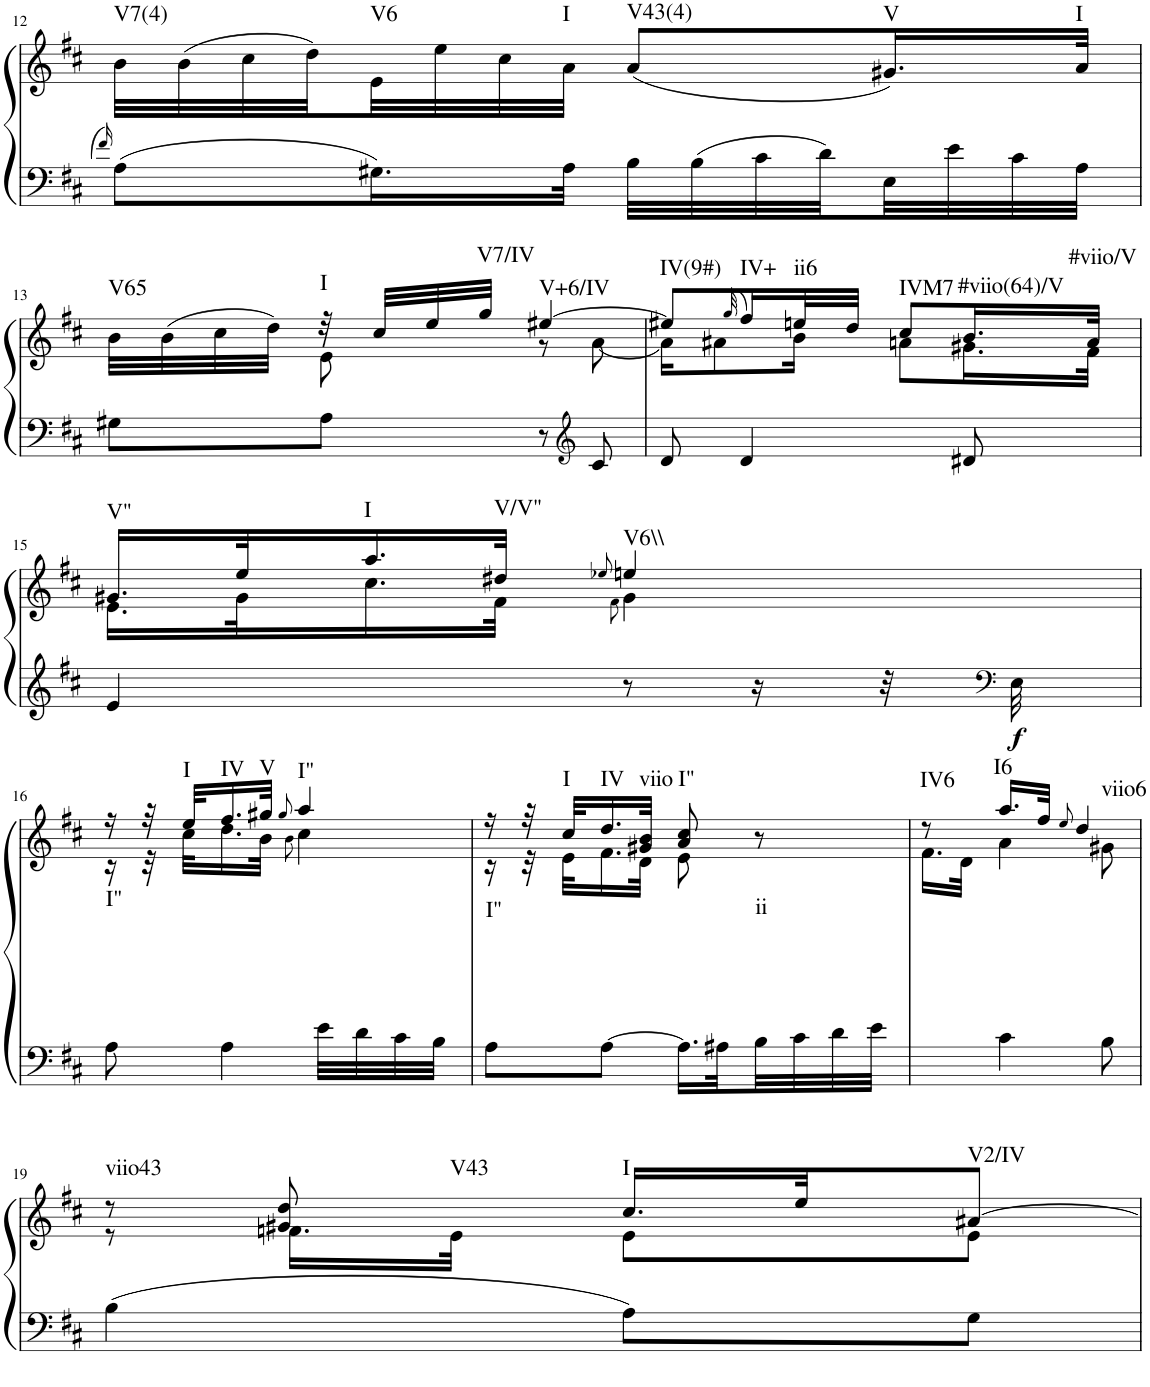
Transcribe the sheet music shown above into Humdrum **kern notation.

**kern	**kern	**dynam	**harte
*part1	*part1	*part1	*part1
*staff2	*staff1	*staff1/2	*
*I"Klavier links	*	*	*
!!LO:PB:g=z
*clefF4	*clefG2	*	*
*k[f#c#]	*k[f#c#]	*	*
*M2/4	*M2/4	*	*
=12	=12	=12	=12
16qf#/	.	.	.
!	!	!	!LO:H:kt=V7(4)
8A\L	32b\LLL	.	N
.	(32b\	.	.
.	32cc#\	.	.
.	32dd\)	.	.
!	!	!	!LO:H:kt=V6
16.G#X\L	32e\	.	N
.	32ee\	.	.
.	32cc#\	.	.
!	!	!	!LO:H:kt=I
32A\JJk	32a\JJJ	.	N
!	!	!	!LO:H:kt=V43(4)
32B\LLL	(8a/L	.	N
32B\	.	.	.
32c#\	.	.	.
32d\	.	.	.
!	!	!	!LO:H:kt=V
32E\	16.g#X/L)	.	N
32e\	.	.	.
32c#\	.	.	.
!	!	!	!LO:H:kt=I
32A\JJJ	32a/JJk	.	N
!!LO:LB:g=z
=13	=13	=13	=13
*	*^	*	*
!	!	!	!	!LO:H:kt=V65
8G#X\L	32b\LLL	8ryy	.	N
.	(32b\	.	.	.
.	32cc#\	.	.	.
.	32dd\JJJ)	.	.	.
!	!	!	!	!LO:H:kt=I
8A\J	32r	8e\	.	N
.	32cc#/LLL	.	.	.
.	32ee/	.	.	.
!	!	!	!	!LO:H:kt=V7/IV
.	32gg/JJJ	.	.	N
!	!	!	!	!LO:H:kt=V+6/IV
8r	[4ee#X/	8r	.	N
*clefG2	*	*	*	*
8c#/	.	[8a\	.	.
=14	=14	=14	=14	=14
!	!	!	!	!LO:H:kt=IV(9#)
8d/	8ee#X/L]	16a\KL]	.	N
.	.	8a#X\	.	.
.	(32qgg/	.	.	.
!	!	!	!	!LO:H:kt=IV+
4d/	16ff#/L)	.	.	N
!	!	!	!	!LO:H:kt=ii6
.	32een/L	16b\Jk	.	N
.	32dd/JJJ	.	.	.
!	!	!	!	!LO:H:kt=IVM7
.	8cc#/L	8an\L	.	N
!	!	!	!	!LO:H:kt=#viio(64)/V
8d#X/	16.b/L	16.g#X\L	.	N
!	!	!	!	!LO:H:kt=#viio/V
.	32a/JJk	32f#\JJk	.	N
!!LO:LB:g=z	!!
=15	=15	=15	=15	=15
!	!	!	!	!LO:H:kt=V"
4e/	16.g#X/LL	16.e\LL	.	N
.	32ee/K	32g#\K	.	.
!	!	!	!	!LO:H:kt=I
.	16.aa/	16.cc#\	.	N
!	!	!	!	!LO:H:kt=V/V"
.	32dd#X/JJk	32f#\JJk	.	N
.	8qee-X/	8qf#\	.	.
!	!	!	!	!LO:H:kt=V6\\
8r	4een/	4g#\	.	N
16r	.	.	.	.
32r	.	.	.	.
*clefF4	*	*	*	*
!	!	!	!LO:DY:b=2	!
32E\	.	.	f	.
!!LO:LB:g=z	!!
=16	=16	=16	=16	=16
!	!	!	!	!LO:H:kt=I"
8A\	16r	16r	.	N
.	32r	32r	.	.
!	!	!	!	!LO:H:kt=I
.	32ee/KLL	32cc#\KLL	.	N
!	!	!	!	!LO:H:kt=IV
4A\	16.ff#/	16.dd\	.	N
!	!	!	!	!LO:H:kt=V
.	32gg#X/JJk	32b\JJk	.	N
.	8qgg#/	8qb\	.	.
!	!	!	!	!LO:H:kt=I"
.	4aa/	4cc#\	.	N
32e\LLL	.	.	.	.
32d\	.	.	.	.
32c#\	.	.	.	.
32B\JJJ	.	.	.	.
=17	=17	=17	=17	=17
!	!	!	!	!LO:H:kt=I"
8A\L	16r	16r	.	N
.	32r	32r	.	.
!	!	!	!	!LO:H:kt=I
.	32cc#/KLL	32e\KLL	.	N
!	!	!	!	!LO:H:kt=IV
[8A\J	16.dd/	16.f#\	.	N
!	!	!	!	!LO:H:kt=viio
.	32g#X/ 32b/JJk	32d\JJk	.	N
!	!	!	!	!LO:H:kt=I"
16.A\LL]	8a/ 8cc#/	8e\	.	N
32A#X\L	.	.	.	.
!	!	!	!	!LO:H:kt=ii
32B\	8r	8ryy	.	N
32c#\	.	.	.	.
32d\	.	.	.	.
32e\JJJ	.	.	.	.
=18	=18	=18	=18	=18
!	!	!	!	!LO:H:kt=IV6
8ryy	8r	16.f#\LL	.	N
.	.	32d\JJk	.	.
!	!	!	!	!LO:H:kt=I6
4c#\	16.aa/LL	4a\	.	N
.	32ff#/JJk	.	.	.
.	8qee/	.	.	.
.	4dd/	.	.	.
!	!	!	!	!LO:H:kt=viio6
8B\	.	8g#X\	.	N
!!LO:LB:g=z	!!
=19	=19	=19	=19	=19
!	!	!	!	!LO:H:kt=viio43
4B\	8r	8r	.	N
.	8g#X/ 8dd/	16.fn\LL	.	.
!	!	!	!	!LO:H:kt=V43
.	.	32e\JJk	.	N
!	!	!	!	!LO:H:kt=I
8A\L	16.cc#/LL	8e\L	.	N
.	32ee/JK	.	.	.
!	!	!	!	!LO:H:kt=V2/IV
8G\J	[8a#X/J	8e\J	.	N
*	*v	*v	*	*
=	=	=	=
*-	*-	*-	*-
